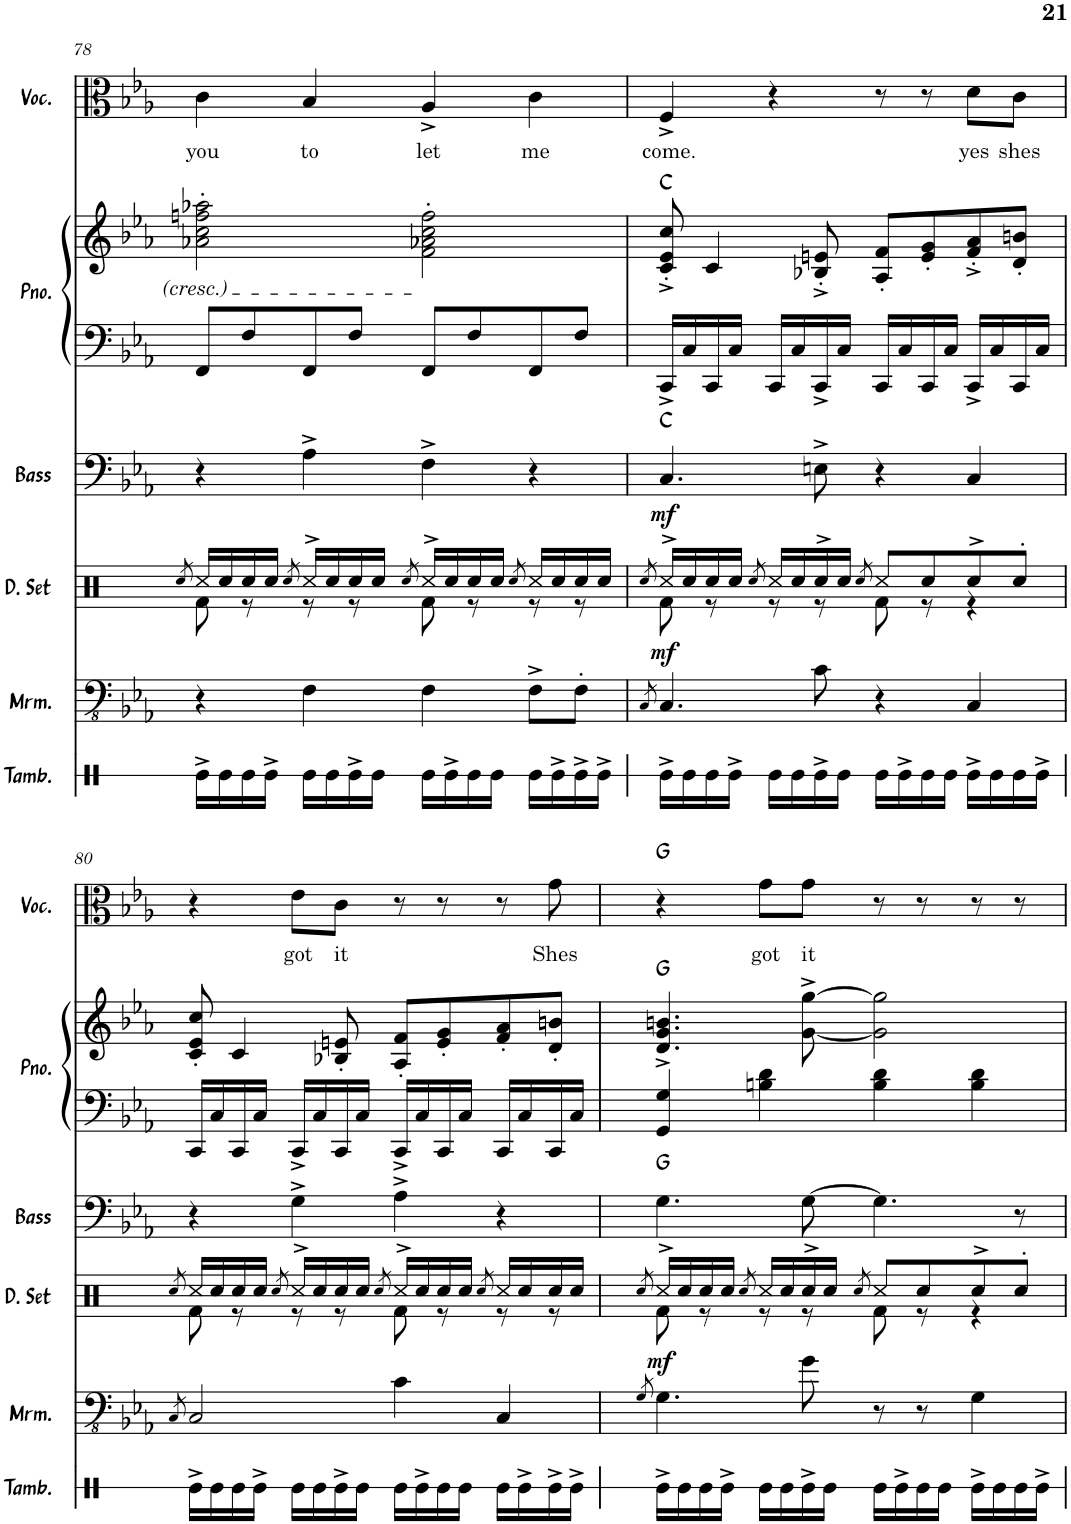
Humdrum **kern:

**kern	**kern	**kern	**dynam	**kern	**dynam	**harte	**kern	**kern	**harte	**kern	**text	**harte
*part6	*part5	*part4	*part4	*part3	*part3	*part3	*part2	*part2	*part2	*part1	*part1	*part1
*staff7	*staff6	*staff5	*staff5	*staff4	*staff4	*	*staff3	*staff2	*	*staff1	*staff1	*
*I"Tambourine	*I"Marimba	*I"Drumset	*	*I"Acoustic Bass	*	*	*I"Piano	*	*	*I"Vocals	*	*
*I'Tamb.	*I'Mrm.	*I'D. Set	*	*I'Bass	*	*	*I'Pno.	*	*	*I'Voc.	*	*
!!LO:PB:g=z
*clefX	*clefFv4	*clefX	*	*clefF4	*	*	*clefF4	*clefG2	*	*clefC3	*	*
*	*	*	*	*Trd7c12	*	*	*	*	*	*	*	*
*k[]	*k[b-e-a-]	*k[]	*	*k[b-e-a-]	*	*	*k[b-e-a-]	*k[b-e-a-]	*	*k[b-e-a-]	*	*
*M4/4	*M4/4	*M4/4	*	*M4/4	*	*	*M4/4	*M4/4	*	*M4/4	*	*
=78	=78	=78	=78	=78	=78	=78	=78	=78	=78	=78	=78	=78
.	.	8qRcc/	.	.	.	.	.	.	.	.	.	.
*	*	*^	*	*	*	*	*	*	*	*	*	*
!	!	!	!	!	!	!	!	!	!	!	!	!LO:LY:b	!
16Re^\LL	4r	16Rcc/LL	8Rf\	.	4r	.	.	8FF/L	2a-X\' 2cc\' 2ffn\' 2aa-X\'	.	4c\	you	.
16Re\	.	16Rcc/	.	.	.	.	.	.	.	.	.	.	.
16Re\	.	16Rcc/	8r	.	.	.	.	8F/	.	.	.	.	.
16Re^\JJ	.	16Rcc/JJ	.	.	.	.	.	.	.	.	.	.	.
.	.	8qRcc/	.	.	.	.	.	.	.	.	.	.	.
!	!	!	!	!	!	!	!	!	!	!	!	!LO:LY:b	!
16Re\LL	4FF\	16Rcc^/LL	8r	.	4A-^\	.	.	8FF/	.	.	4B-/	to	.
16Re\	.	16Rcc/	.	.	.	.	.	.	.	.	.	.	.
16Re^\	.	16Rcc/	8r	.	.	.	.	8F/J	.	.	.	.	.
16Re\JJ	.	16Rcc/JJ	.	.	.	.	.	.	.	.	.	.	.
.	.	8qRcc/	.	.	.	.	.	.	.	.	.	.	.
!	!	!	!	!	!	!	!	!	!	!	!	!LO:LY:b	!
16Re\LL	4FF\	16Rcc^/LL	8Rf\	.	4F^\	.	.	8FF/L	2f\' 2a-X\' 2cc\' 2ff\'	.	4A-^/	let	.
16Re^\	.	16Rcc/	.	.	.	.	.	.	.	.	.	.	.
16Re\	.	16Rcc/	8r	.	.	.	.	8F/	.	.	.	.	.
16Re\JJ	.	16Rcc/JJ	.	.	.	.	.	.	.	.	.	.	.
.	.	8qRcc/	.	.	.	.	.	.	.	.	.	.	.
!	!	!	!	!	!	!	!	!	!	!	!	!LO:LY:b	!
16Re\LL	8FF^\L	16Rcc/LL	8r	.	4r	.	.	8FF/	.	.	4c\	me	.
16Re^\	.	16Rcc/	.	.	.	.	.	.	.	.	.	.	.
16Re^\	8FF'\J	16Rcc/	8r	.	.	.	.	8F/J	.	.	.	.	.
16Re^\JJ	.	16Rcc/JJ	.	.	.	.	.	.	.	.	.	.	.
=79	=79	=79	=79	=79	=79	=79	=79	=79	=79	=79	=79	=79	=79
.	8qCC/	8qRcc/	.	.	.	.	.	.	.	.	.	.	.
!	!	!	!	!LO:DY:b	!	!LO:DY:b	!	!	!	!	!	!LO:LY:b	!
16Re^\LL	4.CC/	16Rcc^/LL	8Rf\	mf	4.C/	mf	C:maj	16CC^/LL	8c/'^ 8e-/'^ 8cc/'^	C:maj	4F^/	come.	.
16Re\	.	16Rcc/	.	.	.	.	.	16C/	.	.	.	.	.
16Re\	.	16Rcc/	8r	.	.	.	.	16CC/	4c/	.	.	.	.
16Re^\JJ	.	16Rcc/JJ	.	.	.	.	.	16C/JJ	.	.	.	.	.
.	.	8qRcc/	.	.	.	.	.	.	.	.	.	.	.
16Re\LL	.	16Rcc/LL	8r	.	.	.	.	16CC/LL	.	.	4r	.	.
16Re\	.	16Rcc/	.	.	.	.	.	16C/	.	.	.	.	.
16Re^\	8C\	16Rcc^/	8r	.	8En^\	.	.	16CC^/	8B-X/'^ 8en/'^	.	.	.	.
16Re\JJ	.	16Rcc/JJ	.	.	.	.	.	16C/JJ	.	.	.	.	.
.	.	8qRcc/	.	.	.	.	.	.	.	.	.	.	.
16Re\LL	4r	8Rcc/L	8Rf\	.	4r	.	.	16CC/LL	8A-/' 8f/'L	.	8r	.	.
16Re^\	.	.	.	.	.	.	.	16C/	.	.	.	.	.
16Re\	.	8Rcc/	8r	.	.	.	.	16CC/	8e/' 8g/'	.	8r	.	.
16Re\JJ	.	.	.	.	.	.	.	16C/JJ	.	.	.	.	.
!	!	!	!	!	!	!	!	!	!	!	!	!LO:LY:b	!
16Re^\LL	4CC/	8Rcc^/	4r	.	4C/	.	.	16CC^/LL	8f/'^ 8a-/'^	.	8d\L	yes	.
16Re\	.	.	.	.	.	.	.	16C/	.	.	.	.	.
!	!	!	!	!	!	!	!	!	!	!	!	!LO:LY:b	!
16Re\	.	8Rcc'/J	.	.	.	.	.	16CC/	8d/' 8bn/'J	.	8c\J	shes	.
16Re^\JJ	.	.	.	.	.	.	.	16C/JJ	.	.	.	.	.
!!LO:LB:g=z
=80	=80	=80	=80	=80	=80	=80	=80	=80	=80	=80	=80	=80	=80
.	8qCC/	8qRcc/	.	.	.	.	.	.	.	.	.	.	.
16Re^\LL	2CC/	16Rcc/LL	8Rf\	.	4r	.	.	16CC/LL	8c/' 8e-/' 8cc/'	.	4r	.	.
16Re\	.	16Rcc/	.	.	.	.	.	16C/	.	.	.	.	.
16Re\	.	16Rcc/	8r	.	.	.	.	16CC/	4c/	.	.	.	.
16Re^\JJ	.	16Rcc/JJ	.	.	.	.	.	16C/JJ	.	.	.	.	.
.	.	8qRcc/	.	.	.	.	.	.	.	.	.	.	.
!	!	!	!	!	!	!	!	!	!	!	!	!LO:LY:b	!
16Re\LL	.	16Rcc^/LL	8r	.	4G^\	.	.	16CC^/LL	.	.	8e-\L	got	.
16Re\	.	16Rcc/	.	.	.	.	.	16C/	.	.	.	.	.
!	!	!	!	!	!	!	!	!	!	!	!	!LO:LY:b	!
16Re^\	.	16Rcc/	8r	.	.	.	.	16CC/	8B-X/' 8en/'	.	8c\J	it	.
16Re\JJ	.	16Rcc/JJ	.	.	.	.	.	16C/JJ	.	.	.	.	.
.	.	8qRcc/	.	.	.	.	.	.	.	.	.	.	.
16Re\LL	4C\	16Rcc^/LL	8Rf\	.	4A-^\	.	.	16CC^/LL	8A-/' 8f/'L	.	8r	.	.
16Re^\	.	16Rcc/	.	.	.	.	.	16C/	.	.	.	.	.
16Re\	.	16Rcc/	8r	.	.	.	.	16CC/	8e/' 8g/'	.	8r	.	.
16Re\JJ	.	16Rcc/JJ	.	.	.	.	.	16C/JJ	.	.	.	.	.
.	.	8qRcc/	.	.	.	.	.	.	.	.	.	.	.
16Re\LL	4CC/	16Rcc/LL	8r	.	4r	.	.	16CC/LL	8f/' 8a-/'	.	8r	.	.
16Re^\	.	16Rcc/	.	.	.	.	.	16C/	.	.	.	.	.
!	!	!	!	!	!	!	!	!	!	!	!	!LO:LY:b	!
16Re^\	.	16Rcc/	8r	.	.	.	.	16CC/	8d/' 8bn/'J	.	8g\	Shes	.
16Re^\JJ	.	16Rcc/JJ	.	.	.	.	.	16C/JJ	.	.	.	.	.
=81	=81	=81	=81	=81	=81	=81	=81	=81	=81	=81	=81	=81	=81
.	8qGG/	8qRcc/	.	.	.	.	.	.	.	.	.	.	.
!	!	!	!	!LO:DY:b	!	!	!	!	!	!	!	!	!
16Re^\LL	4.GG\	16Rcc^/LL	8Rf\	mf	4.G\	.	G:maj	4GG/ 4G/	4.d/^ 4.g/^ 4.bn/^	G:maj	4r	.	G:maj
16Re\	.	16Rcc/	.	.	.	.	.	.	.	.	.	.	.
16Re\	.	16Rcc/	8r	.	.	.	.	.	.	.	.	.	.
16Re^\JJ	.	16Rcc/JJ	.	.	.	.	.	.	.	.	.	.	.
.	.	8qRcc/	.	.	.	.	.	.	.	.	.	.	.
!	!	!	!	!	!	!	!	!	!	!	!	!LO:LY:b	!
16Re\LL	.	16Rcc/LL	8r	.	.	.	.	4Bn\ 4d\	.	.	8g\L	got	.
16Re\	.	16Rcc/	.	.	.	.	.	.	.	.	.	.	.
!	!	!	!	!	!	!	!	!	!	!	!	!LO:LY:b	!
16Re^\	8G\	16Rcc^/	8r	.	[8G\	.	.	.	[8g\^ [8gg\^	.	8g\J	it	.
16Re\JJ	.	16Rcc/JJ	.	.	.	.	.	.	.	.	.	.	.
.	.	8qRcc/	.	.	.	.	.	.	.	.	.	.	.
16Re\LL	8r	8Rcc/L	8Rf\	.	4.G\]	.	.	4B\ 4d\	2g\] 2gg\]	.	8r	.	.
16Re^\	.	.	.	.	.	.	.	.	.	.	.	.	.
16Re\	8r	8Rcc/	8r	.	.	.	.	.	.	.	8r	.	.
16Re\JJ	.	.	.	.	.	.	.	.	.	.	.	.	.
16Re^\LL	4GG\	8Rcc^/	4r	.	.	.	.	4B\ 4d\	.	.	8r	.	.
16Re\	.	.	.	.	.	.	.	.	.	.	.	.	.
16Re\	.	8Rcc'/J	.	.	8r	.	.	.	.	.	8r	.	.
16Re^\JJ	.	.	.	.	.	.	.	.	.	.	.	.	.
*	*	*v	*v	*	*	*	*	*	*	*	*	*	*
=	=	=	=	=	=	=	=	=	=	=	=	=
*-	*-	*-	*-	*-	*-	*-	*-	*-	*-	*-	*-	*-
